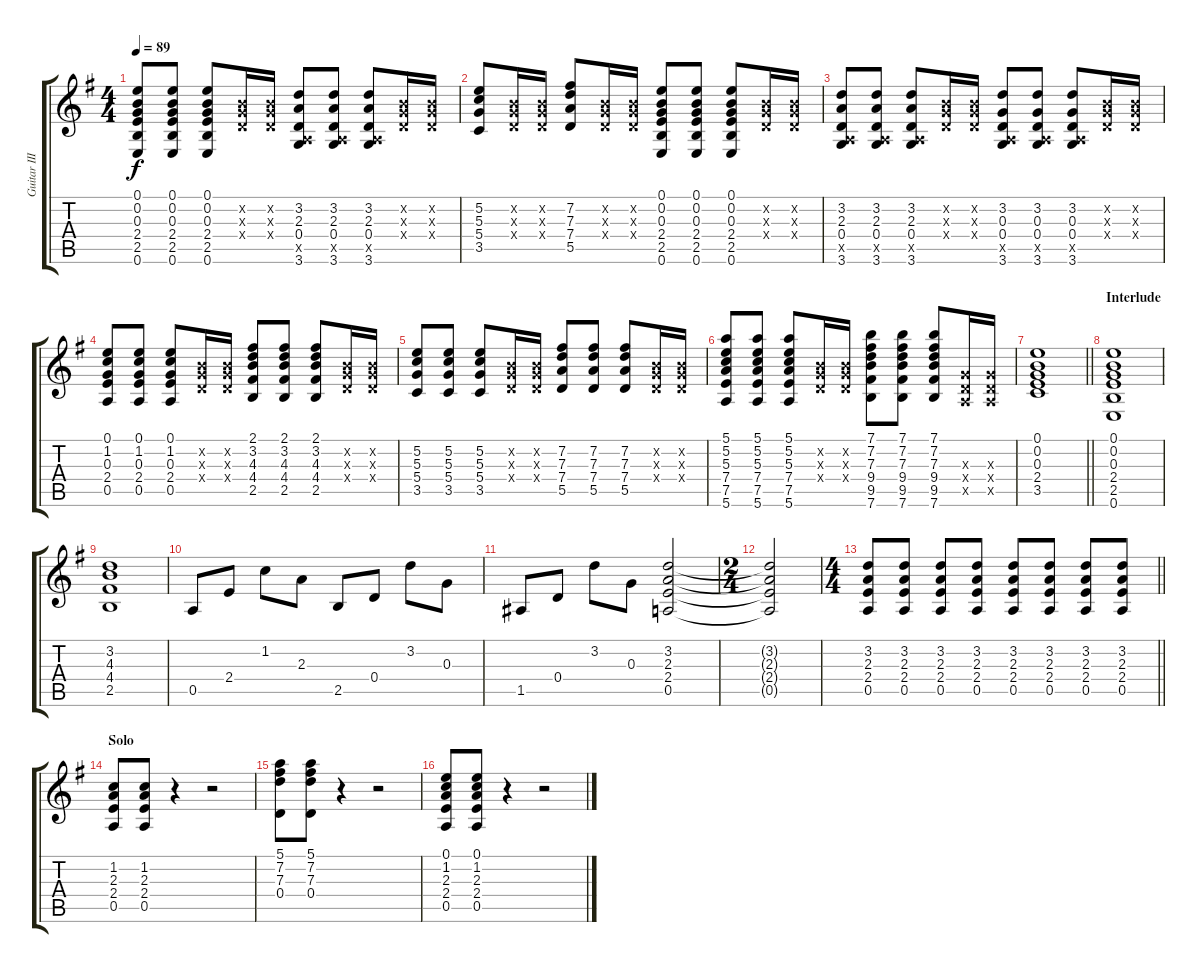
\track ("Guitar III" "Guitar III") {instrument acousticguitarsteel}
\staff {score tabs}
\tuning (E4 B3 G3 D3 A2 E2) {hide}
\ts (4 4)
\tempo 89
\clef g2
\ks g
(0.1 0.2 0.3 2.4 2.5 0.6).8{dy f} (0.1 0.2 0.3 2.4 2.5 0.6).8 (0.1 0.2 0.3 2.4 2.5 0.6).8 (0.2{x} 0.3{x} 0.4{x}).16 (0.2{x} 0.3{x} 0.4{x}).16 (3.2 2.3 0.4 0.5{x} 3.6).8 (3.2 2.3 0.4 0.5{x} 3.6).8 (3.2 2.3 0.4 0.5{x} 3.6).8 (0.2{x} 0.3{x} 0.4{x}).16 (0.2{x} 0.3{x} 0.4{x}).16 |
(5.2 5.3 5.4 3.5).8 (0.2{x} 0.3{x} 0.4{x}).16 (0.2{x} 0.3{x} 0.4{x}).16 (7.2 7.3 7.4 5.5).8 (0.2{x} 0.3{x} 0.4{x}).16 (0.2{x} 0.3{x} 0.4{x}).16 (0.1 0.2 0.3 2.4 2.5 0.6).8 (0.1 0.2 0.3 2.4 2.5 0.6).8 (0.1 0.2 0.3 2.4 2.5 0.6).8 (0.2{x} 0.3{x} 0.4{x}).16 (0.2{x} 0.3{x} 0.4{x}).16 |
(3.2 2.3 0.4 0.5{x} 3.6).8 (3.2 2.3 0.4 0.5{x} 3.6).8 (3.2 2.3 0.4 0.5{x} 3.6).8 (0.2{x} 0.3{x} 0.4{x}).16 (0.2{x} 0.3{x} 0.4{x}).16 (3.2 0.3 0.4 0.5{x} 3.6).8 (3.2 0.3 0.4 0.5{x} 3.6).8 (3.2 0.3 0.4 0.5{x} 3.6).8 (0.2{x} 0.3{x} 0.4{x}).16 (0.2{x} 0.3{x} 0.4{x}).16 |
(0.1 1.2 0.3 2.4 0.5).8 (0.1 1.2 0.3 2.4 0.5).8 (0.1 1.2 0.3 2.4 0.5).8 (0.2{x} 0.3{x} 0.4{x}).16 (0.2{x} 0.3{x} 0.4{x}).16 (2.1 3.2 4.3 4.4 2.5).8 (2.1 3.2 4.3 4.4 2.5).8 (2.1 3.2 4.3 4.4 2.5).8 (0.2{x} 0.3{x} 0.4{x}).16 (0.2{x} 0.3{x} 0.4{x}).16 |
(5.2 5.3 5.4 3.5).8 (5.2 5.3 5.4 3.5).8 (5.2 5.3 5.4 3.5).8 (0.2{x} 0.3{x} 0.4{x}).16 (0.2{x} 0.3{x} 0.4{x}).16 (7.2 7.3 7.4 5.5).8 (7.2 7.3 7.4 5.5).8 (7.2 7.3 7.4 5.5).8 (0.2{x} 0.3{x} 0.4{x}).16 (0.2{x} 0.3{x} 0.4{x}).16 |
(5.1 5.2 5.3 7.4 7.5 5.6).8 (5.1 5.2 5.3 7.4 7.5 5.6).8 (5.1 5.2 5.3 7.4 7.5 5.6).8 (0.2{x} 0.3{x} 0.4{x}).16 (0.2{x} 0.3{x} 0.4{x}).16 (7.1 7.2 7.3 9.4 9.5 7.6).8 (7.1 7.2 7.3 9.4 9.5 7.6).8 (7.1 7.2 7.3 9.4 9.5 7.6).8 (0.3{x} 0.4{x} 0.5{x}).16 (0.3{x} 0.4{x} 0.5{x}).16 |
\barLineRight lightlight
(0.1 0.2 0.3 2.4 3.5).1 |
\section ("" "Interlude")
(0.1 0.2 0.3 2.4 2.5 0.6).1 |
(3.2 4.3 4.4 2.5).1 |
0.5.8 2.4.8 1.2.8 2.3.8 2.5.8 0.4.8 3.2.8 0.3.8 |
1.5.8 0.4.8 3.2.8 0.3.8 (3.2 2.3 2.4 0.5).2 |
\ts (2 4)
(3.2{t} 2.3{t} 2.4{t} 0.5{t}).2 |
\ts (4 4)
\barLineRight lightlight
(3.2 2.3 2.4 0.5).8 (3.2 2.3 2.4 0.5).8 (3.2 2.3 2.4 0.5).8 (3.2 2.3 2.4 0.5).8 (3.2 2.3 2.4 0.5).8 (3.2 2.3 2.4 0.5).8 (3.2 2.3 2.4 0.5).8 (3.2 2.3 2.4 0.5).8 |
\section ("" "Solo")
(1.2 2.3 2.4 0.5).8 (1.2 2.3 2.4 0.5).8 r.4 r.2 |
(5.1 7.2 7.3 0.4).8 (5.1 7.2 7.3 0.4).8 r.4 r.2 |
(0.1 1.2 2.3 2.4 0.5).8 (0.1 1.2 2.3 2.4 0.5).8 r.4 r.2
